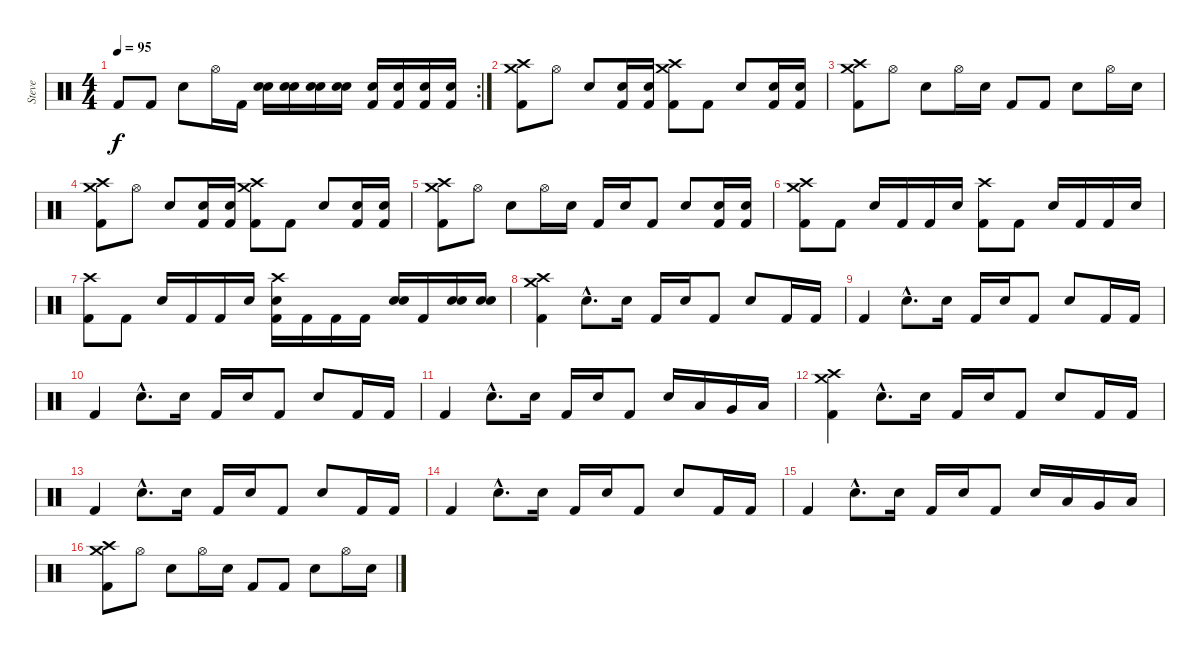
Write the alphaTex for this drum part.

\track ("Steve" "Steve") {instrument percussion}
\staff {score}
\articulation defaults
\rc 2
\ts (4 4)
\tempo 95
\clef neutral
\ks c "Kick (hit) 2".8{dy f} "Kick (hit) 2".8 "Electric Snare (hit)".8 "Hi-Hat (open)".16 "Kick (hit) 2".16
("Electric Snare (hit)" "Electric Snare (hit)").16 ("Electric Snare (hit)" "Electric Snare (hit)").16 ("Electric Snare (hit)" "Electric Snare (hit)").16 ("Electric Snare (hit)" "Electric Snare (hit)").16 ("Snare (hit) 2" "Kick (hit) 2").16 ("Snare (hit) 2" "Kick (hit) 2").16 ("Snare (hit) 2" "Kick (hit) 2").16 ("Snare (hit) 2" "Kick (hit) 2").16 |
("Crash high (hit)" "Kick (hit) 2" "Crash medium (hit)").8 "Hi-Hat (open)".8 "Electric Snare (hit)".8 ("Electric Snare (hit)" "Kick (hit) 2").16 ("Electric Snare (hit)" "Kick (hit) 2").16 ("Crash high (hit)" "Kick (hit) 2" "Crash medium (hit)").8 "Kick (hit) 2".8 "Electric Snare (hit)".8 ("Electric Snare (hit)" "Kick (hit) 2").16 ("Electric Snare (hit)" "Kick (hit) 2").16 |
("Crash high (hit)" "Kick (hit) 2" "Crash medium (hit)").8 "Hi-Hat (open)".8 "Electric Snare (hit)".8 "Hi-Hat (open)".16 "Electric Snare (hit)".16 "Kick (hit) 2".8 "Kick (hit) 2".8 "Electric Snare (hit)".8 "Hi-Hat (open)".16 "Electric Snare (hit)".16 |
("Crash high (hit)" "Kick (hit) 2" "Crash medium (hit)").8 "Hi-Hat (open)".8 "Electric Snare (hit)".8 ("Electric Snare (hit)" "Kick (hit) 2").16 ("Electric Snare (hit)" "Kick (hit) 2").16 ("Crash high (hit)" "Kick (hit) 2" "Crash medium (hit)").8 "Kick (hit) 2".8 "Electric Snare (hit)".8 ("Electric Snare (hit)" "Kick (hit) 2").16 ("Electric Snare (hit)" "Kick (hit) 2").16 |
("Crash high (hit)" "Kick (hit) 2" "Crash medium (hit)").8 "Hi-Hat (open)".8 "Electric Snare (hit)".8 "Hi-Hat (open)".16 "Electric Snare (hit)".16 "Kick (hit) 2".16 "Electric Snare (hit)".16 "Kick (hit) 2".8 "Electric Snare (hit)".8 ("Electric Snare (hit)" "Kick (hit) 2").16 ("Electric Snare (hit)" "Kick (hit) 2").16 |
("Crash high (hit)" "Kick (hit) 2" "Crash medium (hit)").8 "Kick (hit) 2".8 "Electric Snare (hit)".16 "Kick (hit) 2".16 "Kick (hit) 2".16 "Electric Snare (hit)".16 ("Crash high (hit)" "Kick (hit) 2").8 "Kick (hit) 2".8 "Electric Snare (hit)".16 "Kick (hit) 2".16 "Kick (hit) 2".16 "Electric Snare (hit)".16 |
("Crash high (hit)" "Kick (hit) 2").8 "Kick (hit) 2".8 "Electric Snare (hit)".16 "Kick (hit) 2".16 "Kick (hit) 2".16 "Electric Snare (hit)".16 ("Crash high (hit)" "Kick (hit) 2" "Electric Snare (hit)").16 "Kick (hit) 2".16 "Kick (hit) 2".16 "Kick (hit) 2".16 ("Electric Snare (hit)" "Snare (hit) 2").16 "Kick (hit) 2".16 ("Electric Snare (hit)" "Snare (hit) 2").16 ("Electric Snare (hit)" "Snare (hit) 2").16 |
("Crash high (hit)" "Kick (hit) 2" "Crash medium (hit)").4 "Electric Snare (hit)"{hac}.8{d} "Electric Snare (hit)".16 "Kick (hit) 2".16 "Electric Snare (hit)".16 "Kick (hit) 2".8 "Electric Snare (hit)".8 "Kick (hit) 2".16 "Kick (hit) 2".16 |
"Kick (hit) 2".4 "Electric Snare (hit)"{hac}.8{d} "Electric Snare (hit)".16 "Kick (hit) 2".16 "Electric Snare (hit)".16 "Kick (hit) 2".8 "Electric Snare (hit)".8 "Kick (hit) 2".16 "Kick (hit) 2".16 |
"Kick (hit) 2".4 "Electric Snare (hit)"{hac}.8{d} "Electric Snare (hit)".16 "Kick (hit) 2".16 "Electric Snare (hit)".16 "Kick (hit) 2".8 "Electric Snare (hit)".8 "Kick (hit) 2".16 "Kick (hit) 2".16 |
"Kick (hit) 2".4 "Electric Snare (hit)"{hac}.8{d} "Electric Snare (hit)".16 "Kick (hit) 2".16 "Electric Snare (hit)".16 "Kick (hit) 2".8 "Electric Snare (hit)".16 "Low Tom (hit)".16 "Very Low Tom (hit)".16 "Low Floor Tom (hit)".16 |
("Crash high (hit)" "Kick (hit) 2" "Crash medium (hit)").4 "Electric Snare (hit)"{hac}.8{d} "Electric Snare (hit)".16 "Kick (hit) 2".16 "Electric Snare (hit)".16 "Kick (hit) 2".8 "Electric Snare (hit)".8 "Kick (hit) 2".16 "Kick (hit) 2".16 |
"Kick (hit) 2".4 "Electric Snare (hit)"{hac}.8{d} "Electric Snare (hit)".16 "Kick (hit) 2".16 "Electric Snare (hit)".16 "Kick (hit) 2".8 "Electric Snare (hit)".8 "Kick (hit) 2".16 "Kick (hit) 2".16 |
"Kick (hit) 2".4 "Electric Snare (hit)"{hac}.8{d} "Electric Snare (hit)".16 "Kick (hit) 2".16 "Electric Snare (hit)".16 "Kick (hit) 2".8 "Electric Snare (hit)".8 "Kick (hit) 2".16 "Kick (hit) 2".16 |
"Kick (hit) 2".4 "Electric Snare (hit)"{hac}.8{d} "Electric Snare (hit)".16 "Kick (hit) 2".16 "Electric Snare (hit)".16 "Kick (hit) 2".8 "Electric Snare (hit)".16 "Low Tom (hit)".16 "Very Low Tom (hit)".16 "Low Floor Tom (hit)".16 |
("Crash high (hit)" "Kick (hit) 2" "Crash medium (hit)").8 "Hi-Hat (open)".8 "Electric Snare (hit)".8 "Hi-Hat (open)".16 "Electric Snare (hit)".16 "Kick (hit) 2".8 "Kick (hit) 2".8 "Electric Snare (hit)".8 "Hi-Hat (open)".16 "Electric Snare (hit)".16
